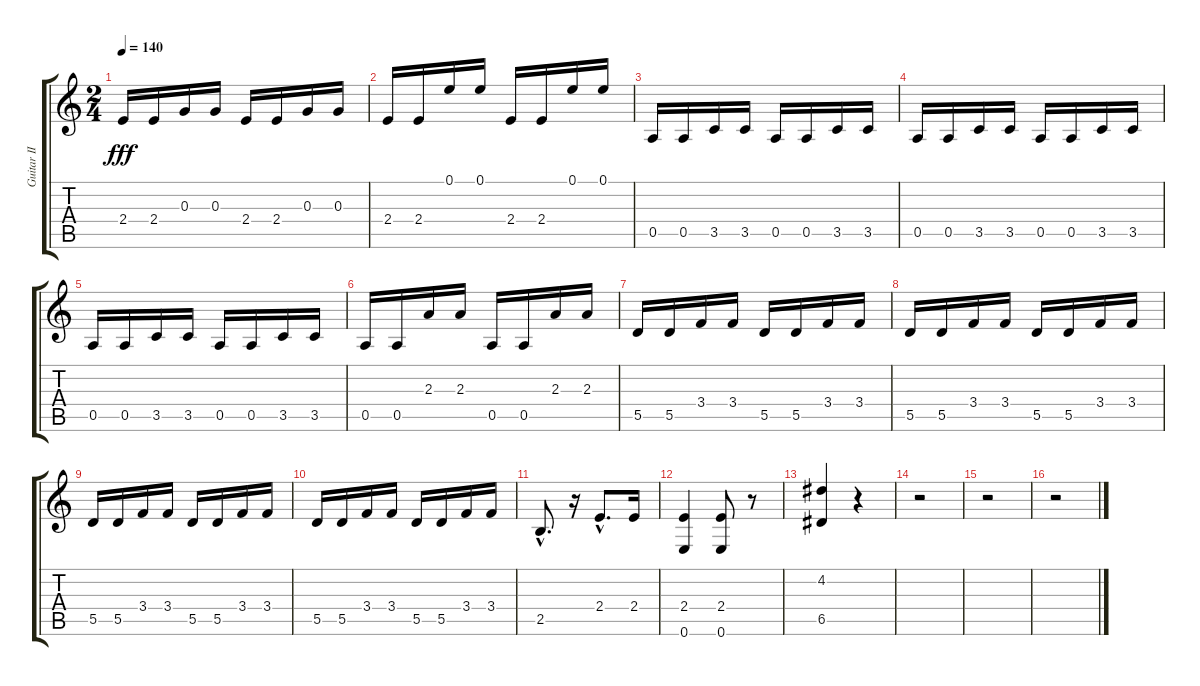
\track ("Guitar II" "Guitar II") {instrument distortionguitar}
\staff {score tabs}
\tuning (E4 B3 G3 D3 A2 E2) {hide}
\ts (2 4)
\tempo 140
\clef g2
\ks c
2.4.16{dy fff} 2.4.16 0.3.16 0.3.16 2.4.16 2.4.16 0.3.16 0.3.16 |
2.4.16 2.4.16 0.1.16 0.1.16 2.4.16 2.4.16 0.1.16 0.1.16 |
0.5.16 0.5.16 3.5.16 3.5.16 0.5.16 0.5.16 3.5.16 3.5.16 |
0.5.16 0.5.16 3.5.16 3.5.16 0.5.16 0.5.16 3.5.16 3.5.16 |
0.5.16 0.5.16 3.5.16 3.5.16 0.5.16 0.5.16 3.5.16 3.5.16 |
0.5.16 0.5.16 2.3.16 2.3.16 0.5.16 0.5.16 2.3.16 2.3.16 |
5.5.16 5.5.16 3.4.16 3.4.16 5.5.16 5.5.16 3.4.16 3.4.16 |
5.5.16 5.5.16 3.4.16 3.4.16 5.5.16 5.5.16 3.4.16 3.4.16 |
5.5.16 5.5.16 3.4.16 3.4.16 5.5.16 5.5.16 3.4.16 3.4.16 |
5.5.16 5.5.16 3.4.16 3.4.16 5.5.16 5.5.16 3.4.16 3.4.16 |
2.5{hac}.8{d} r.16 2.4{hac}.8{d} 2.4.16 |
(2.4 0.6).4 (2.4 0.6).8 r.8 |
(4.2 6.5).4 r.4 |
r.2 |
r.2 |
r.2
